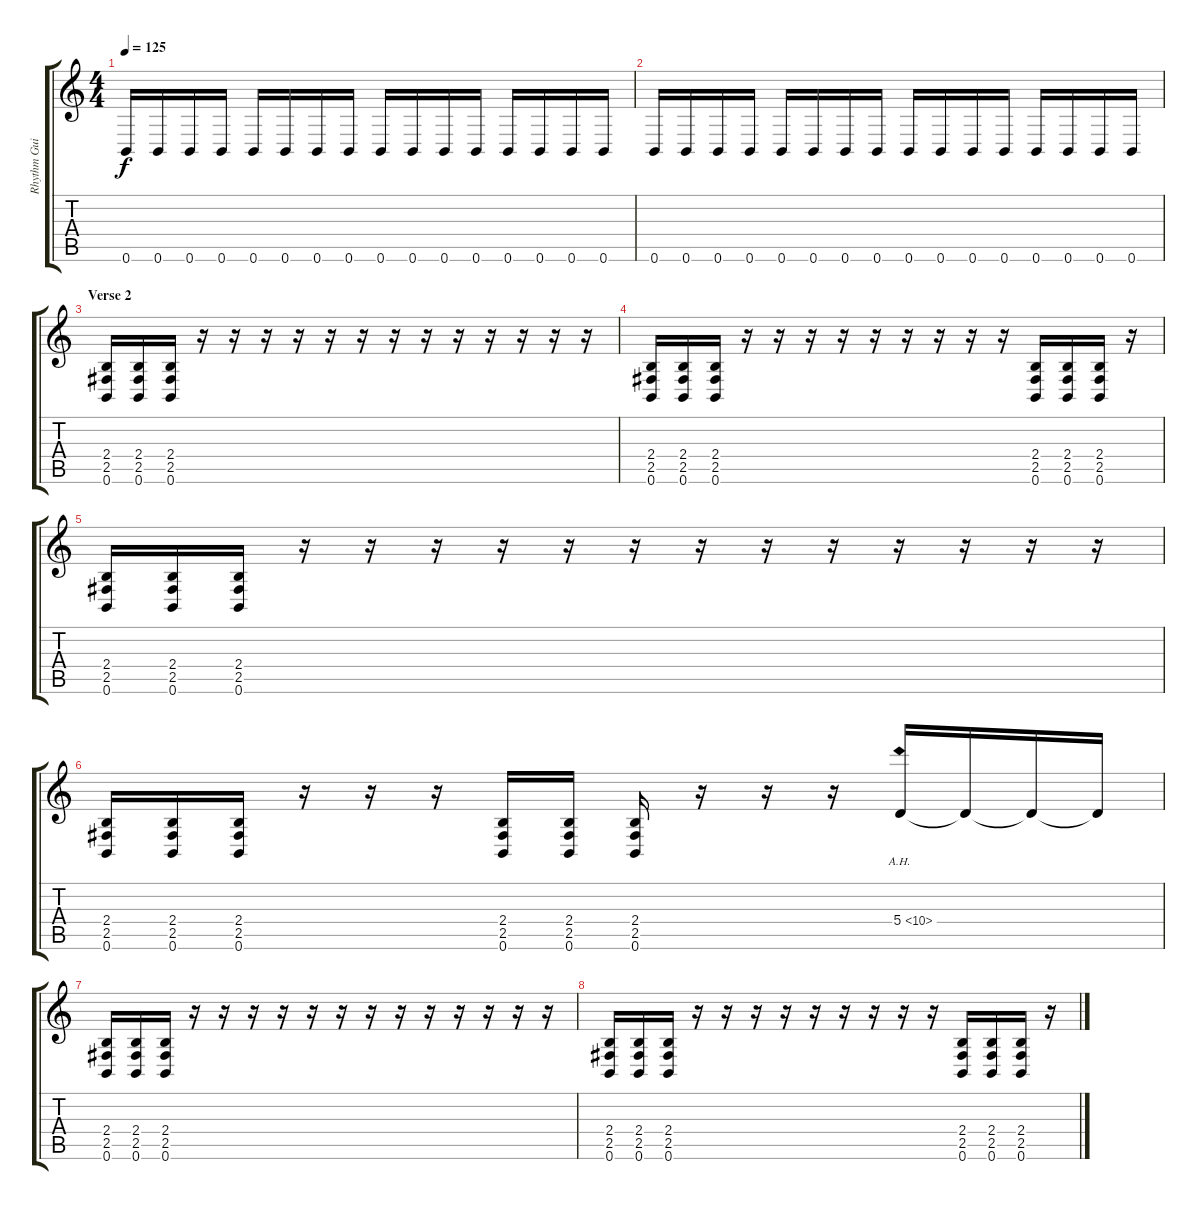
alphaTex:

\track ("Rhythm Guitar" "Rhythm Gui") {instrument distortionguitar}
\staff {score tabs}
\tuning (B3 Gb3 D3 A2 E2 B1) {hide}
\ts (4 4)
\tempo 125
\clef g2
\ks c
0.6.16{dy f} 0.6.16 0.6.16 0.6.16 0.6.16 0.6.16 0.6.16 0.6.16 0.6.16 0.6.16 0.6.16 0.6.16 0.6.16 0.6.16 0.6.16 0.6.16 |
0.6.16 0.6.16 0.6.16 0.6.16 0.6.16 0.6.16 0.6.16 0.6.16 0.6.16 0.6.16 0.6.16 0.6.16 0.6.16 0.6.16 0.6.16 0.6.16 |
\section ("" "Verse 2")
(2.4 2.5 0.6).16 (2.4 2.5 0.6).16 (2.4 2.5 0.6).16 r.16 r.16 r.16 r.16 r.16 r.16 r.16 r.16 r.16 r.16 r.16 r.16 r.16 |
(2.4 2.5 0.6).16 (2.4 2.5 0.6).16 (2.4 2.5 0.6).16 r.16 r.16 r.16 r.16 r.16 r.16 r.16 r.16 r.16 (2.4 2.5 0.6).16 (2.4 2.5 0.6).16 (2.4 2.5 0.6).16 r.16 |
(2.4 2.5 0.6).16 (2.4 2.5 0.6).16 (2.4 2.5 0.6).16 r.16 r.16 r.16 r.16 r.16 r.16 r.16 r.16 r.16 r.16 r.16 r.16 r.16 |
(2.4 2.5 0.6).16 (2.4 2.5 0.6).16 (2.4 2.5 0.6).16 r.16 r.16 r.16 (2.4 2.5 0.6).16 (2.4 2.5 0.6).16 (2.4 2.5 0.6).16 r.16 r.16 r.16 5.4{ah 5}.16 5.4{t}.16 5.4{t}.16 5.4{t}.16 |
(2.4 2.5 0.6).16 (2.4 2.5 0.6).16 (2.4 2.5 0.6).16 r.16 r.16 r.16 r.16 r.16 r.16 r.16 r.16 r.16 r.16 r.16 r.16 r.16 |
(2.4 2.5 0.6).16 (2.4 2.5 0.6).16 (2.4 2.5 0.6).16 r.16 r.16 r.16 r.16 r.16 r.16 r.16 r.16 r.16 (2.4 2.5 0.6).16 (2.4 2.5 0.6).16 (2.4 2.5 0.6).16 r.16
